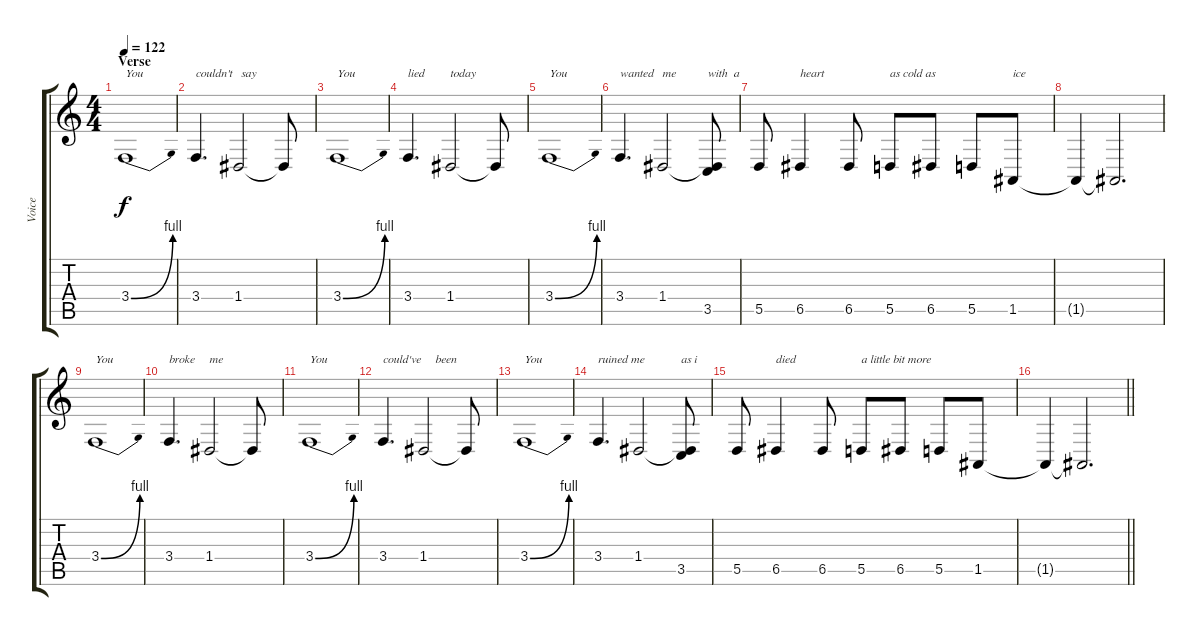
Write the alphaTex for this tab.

\track ("Voice" "Voice") {instrument tenorsax}
\staff {score tabs}
\tuning (E4 B3 G3 D3 A2 E2) {hide}
\ts (4 4)
\section ("" "Verse")
\tempo 122
\clef g2
\ks c
3.4{be (bend 0 0 60 4)}.1{txt "You" dy f} |
3.4.4{d txt "couldn't"} 1.4.2{txt " say"} 1.4{t}.8 |
3.4{be (bend 0 0 60 4)}.1{txt "You"} |
3.4.4{d txt "lied"} 1.4.2{txt "today"} 1.4{t}.8 |
3.4{be (bend 0 0 60 4)}.1{txt "You"} |
3.4.4{d txt "wanted"} 1.4.2{txt "me"} (1.4{t} 3.5).8{txt "with  a"} |
5.5.8 6.5.4{txt "heart"} 6.5.8 5.5.8{txt "as cold as"} 6.5.8 5.5.8 1.5.8{txt "ice"} |
1.5{t}.4 1.5{t}.2{d} |
3.4{be (bend 0 0 60 4)}.1{txt "You"} |
3.4.4{d txt "broke"} 1.4.2{txt "me"} 1.4{t}.8 |
3.4{be (bend 0 0 60 4)}.1{txt "You"} |
3.4.4{d txt "could've"} 1.4.2{txt "    been"} 1.4{t}.8 |
3.4{be (bend 0 0 60 4)}.1{txt "You"} |
3.4.4{d txt "ruined me"} 1.4.2 (1.4{t} 3.5).8{txt "as i"} |
5.5.8 6.5.4{txt "died"} 6.5.8 5.5.8{txt "a little bit more"} 6.5.8 5.5.8 1.5.8 |
\barLineRight lightlight
1.5{t}.4 1.5{t}.2{d}
